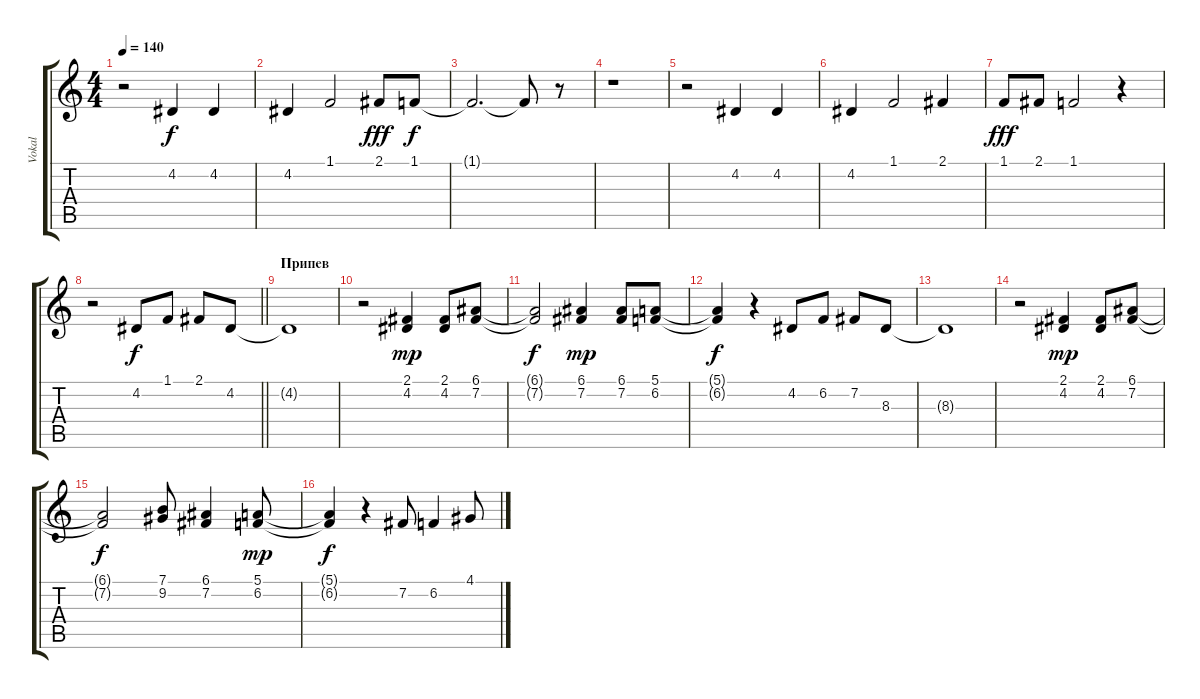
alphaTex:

\track ("Vokal" "Vokal") {instrument lead6voice}
\staff {score tabs}
\tuning (E4 B3 G3 D3 A2 E2) {hide}
\ts (4 4)
\tempo 140
\clef g2
\ks c
r.2{dy f} 4.2.4 4.2.4 |
4.2.4 1.1.2 2.1.8{dy fff} 1.1.8{dy f} |
1.1{t}.2{d} 1.1{t}.8 r.8 |
r.1 |
r.2 4.2.4 4.2.4 |
4.2.4 1.1.2 2.1.4 |
1.1.8{dy fff} 2.1.8 1.1.2 r.4 |
\barLineRight lightlight
r.2 4.2.8{dy f} 1.1.8 2.1.8 4.2.8 |
\section ("" "Припев")
4.2{t}.1 |
r.2 (2.1 4.2).4{dy mp} (2.1 4.2).8 (6.1 7.2).8 |
(6.1{t} 7.2{t}).2{dy f} (6.1 7.2).4{dy mp} (6.1 7.2).8 (5.1 6.2).8 |
(5.1{t} 6.2{t}).4{dy f} r.4 4.2.8 6.2.8 7.2.8 8.3.8 |
8.3{t}.1 |
r.2 (2.1 4.2).4{dy mp} (2.1 4.2).8 (6.1 7.2).8 |
(6.1{t} 7.2{t}).2{dy f} (7.1 9.2).8 (6.1 7.2).4 (5.1 6.2).8{dy mp} |
(5.1{t} 6.2{t}).4{dy f} r.4 7.2.8 6.2.4 4.1.8
